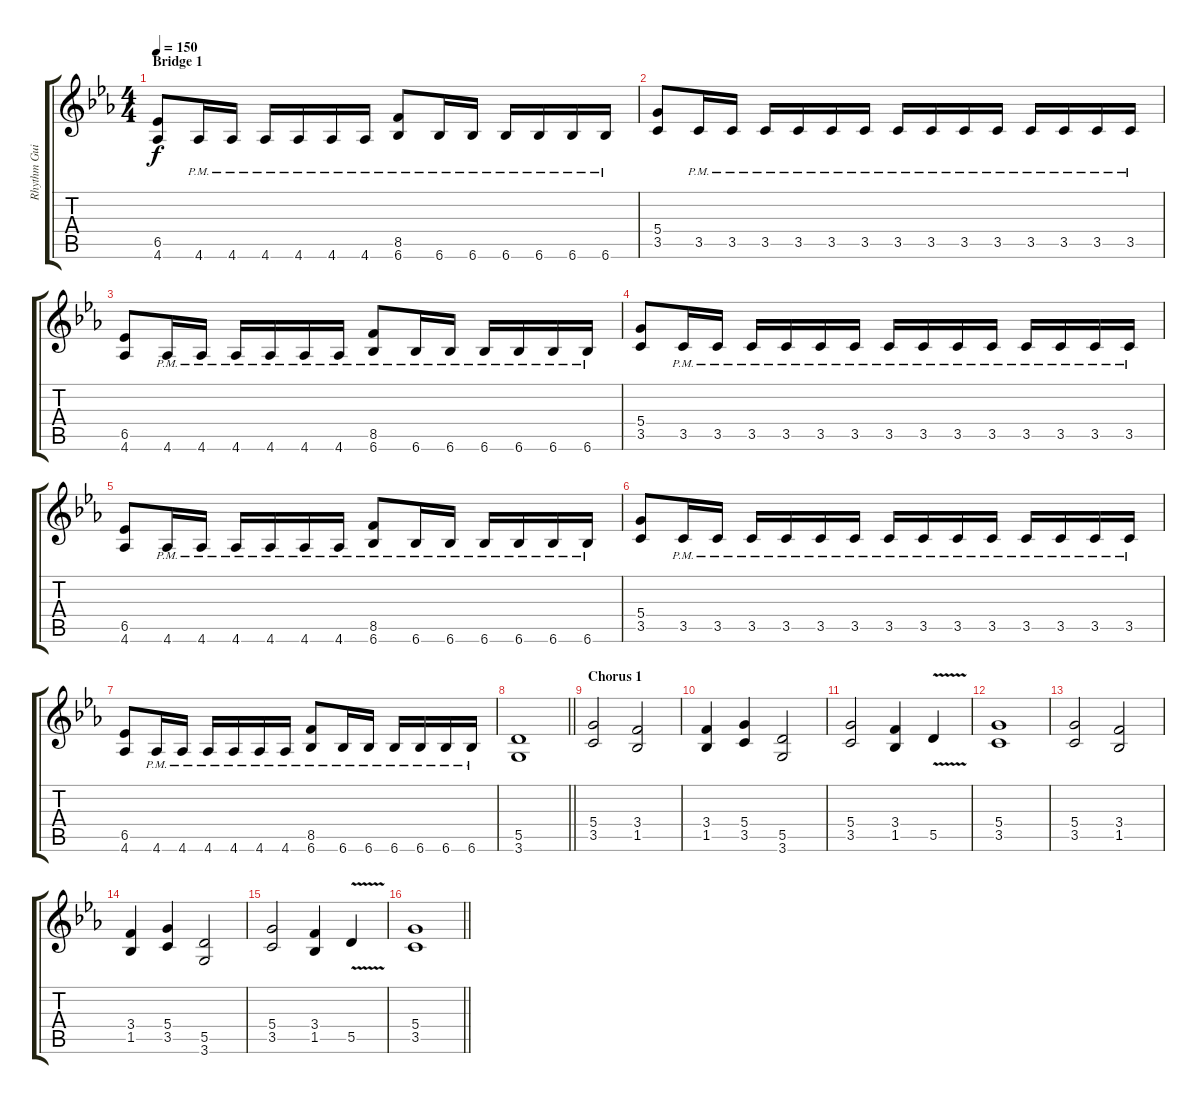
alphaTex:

\track ("Rhythm Guitar 1: Patrik Lund" "Rhythm Gui") {instrument distortionguitar}
\staff {score tabs}
\tuning (E4 B3 G3 D3 A2 E2) {hide}
\ts (4 4)
\section ("" "Bridge 1")
\tempo 150
\clef g2
\ks cminor
(6.5 4.6).8{dy f} 4.6{pm}.16 4.6{pm}.16 4.6{pm}.16 4.6{pm}.16 4.6{pm}.16 4.6{pm}.16 (8.5{pm} 6.6{pm}).8 6.6{pm}.16 6.6{pm}.16 6.6{pm}.16 6.6{pm}.16 6.6{pm}.16 6.6{pm}.16 |
(5.4 3.5).8 3.5{pm}.16 3.5{pm}.16 3.5{pm}.16 3.5{pm}.16 3.5{pm}.16 3.5{pm}.16 3.5{pm}.16 3.5{pm}.16 3.5{pm}.16 3.5{pm}.16 3.5{pm}.16 3.5{pm}.16 3.5{pm}.16 3.5{pm}.16 |
(6.5 4.6).8 4.6{pm}.16 4.6{pm}.16 4.6{pm}.16 4.6{pm}.16 4.6{pm}.16 4.6{pm}.16 (8.5{pm} 6.6{pm}).8 6.6{pm}.16 6.6{pm}.16 6.6{pm}.16 6.6{pm}.16 6.6{pm}.16 6.6{pm}.16 |
(5.4 3.5).8 3.5{pm}.16 3.5{pm}.16 3.5{pm}.16 3.5{pm}.16 3.5{pm}.16 3.5{pm}.16 3.5{pm}.16 3.5{pm}.16 3.5{pm}.16 3.5{pm}.16 3.5{pm}.16 3.5{pm}.16 3.5{pm}.16 3.5{pm}.16 |
(6.5 4.6).8 4.6{pm}.16 4.6{pm}.16 4.6{pm}.16 4.6{pm}.16 4.6{pm}.16 4.6{pm}.16 (8.5{pm} 6.6{pm}).8 6.6{pm}.16 6.6{pm}.16 6.6{pm}.16 6.6{pm}.16 6.6{pm}.16 6.6{pm}.16 |
(5.4 3.5).8 3.5{pm}.16 3.5{pm}.16 3.5{pm}.16 3.5{pm}.16 3.5{pm}.16 3.5{pm}.16 3.5{pm}.16 3.5{pm}.16 3.5{pm}.16 3.5{pm}.16 3.5{pm}.16 3.5{pm}.16 3.5{pm}.16 3.5{pm}.16 |
(6.5 4.6).8 4.6{pm}.16 4.6{pm}.16 4.6{pm}.16 4.6{pm}.16 4.6{pm}.16 4.6{pm}.16 (8.5{pm} 6.6{pm}).8 6.6{pm}.16 6.6{pm}.16 6.6{pm}.16 6.6{pm}.16 6.6{pm}.16 6.6{pm}.16 |
\barLineRight lightlight
(5.5 3.6).1 |
\section ("" "Chorus 1")
(5.4 3.5).2 (3.4 1.5).2 |
(3.4 1.5).4 (5.4 3.5).4 (5.5 3.6).2 |
(5.4 3.5).2 (3.4 1.5).4 5.5{v}.4 |
(5.4 3.5).1 |
(5.4 3.5).2 (3.4 1.5).2 |
(3.4 1.5).4 (5.4 3.5).4 (5.5 3.6).2 |
(5.4 3.5).2 (3.4 1.5).4 5.5{v}.4 |
\barLineRight lightlight
(5.4 3.5).1
